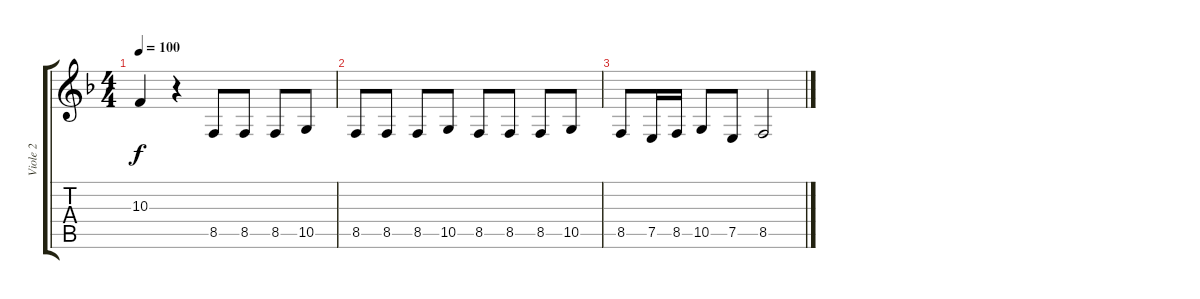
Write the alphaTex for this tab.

\track ("Viole 2" "Viole 2") {instrument violin}
\staff {score tabs}
\tuning (E4 B3 G3 D3 A2 E2) {hide}
\ts (4 4)
\tempo 100
\clef g2
\ks f
10.3.4{dy f} r.4 8.5.8 8.5.8 8.5.8 10.5.8 |
8.5.8 8.5.8 8.5.8 10.5.8 8.5.8 8.5.8 8.5.8 10.5.8 |
8.5.8 7.5.16 8.5.16 10.5.8 7.5.8 8.5.2
